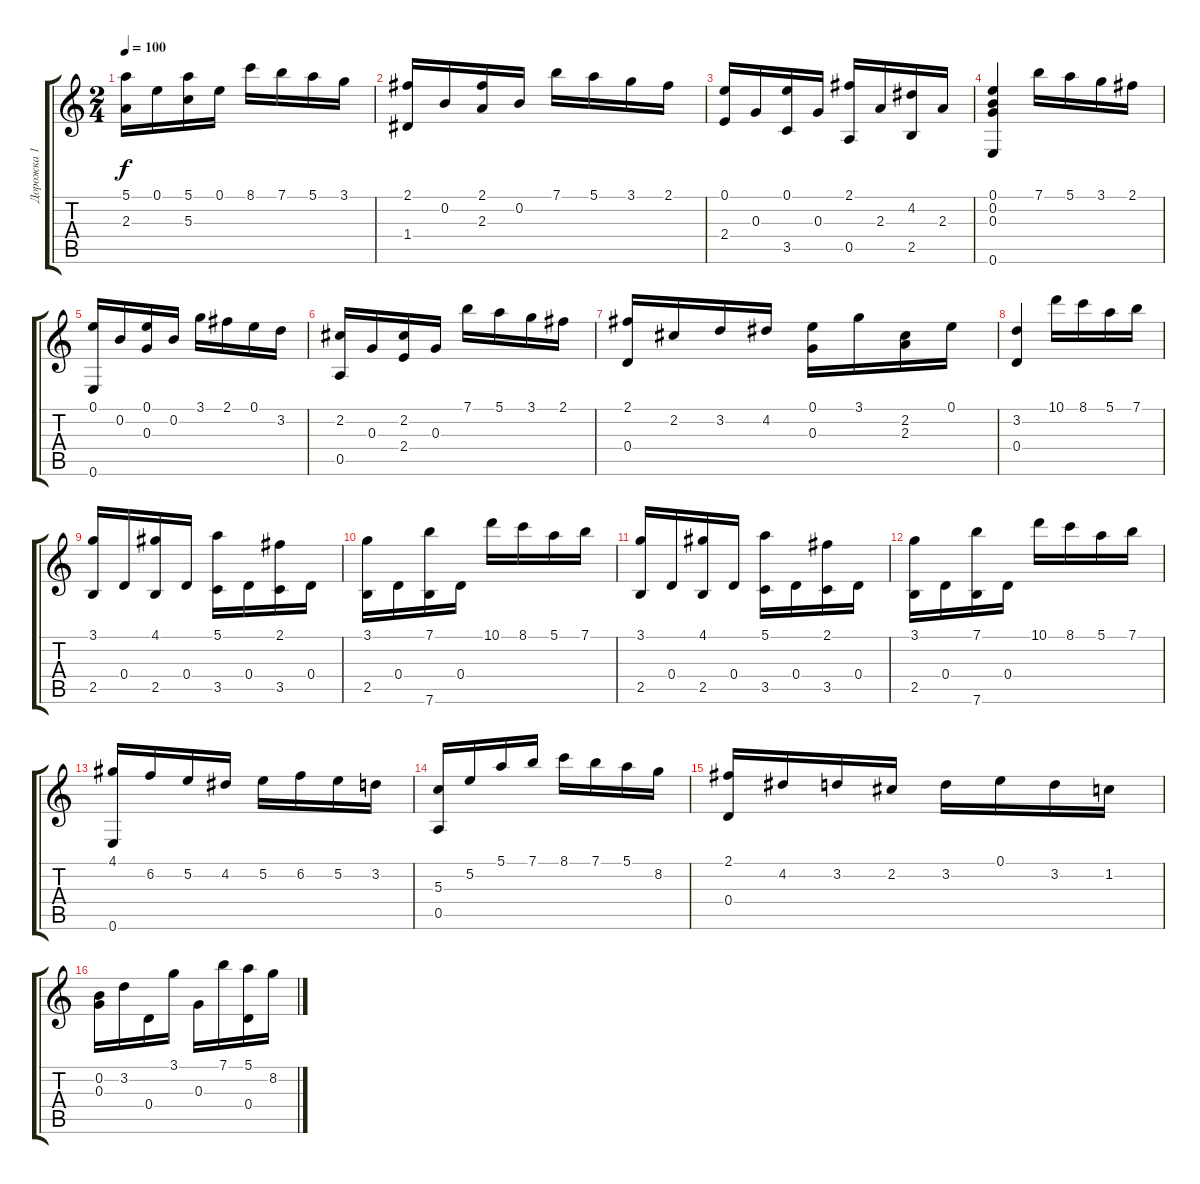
\track ("Дорожка 1" "Дорожка 1") {instrument acousticguitarnylon}
\staff {score tabs}
\tuning (E4 B3 G3 D3 A2 E2) {hide}
\ts (2 4)
\tempo 100
\clef g2
\ks c
(5.1 2.3).16{dy f} 0.1.16 (5.1 5.3).16 0.1.16 8.1.16 7.1.16 5.1.16 3.1.16 |
(2.1 1.4).16 0.2.16 (2.1 2.3).16 0.2.16 7.1.16 5.1.16 3.1.16 2.1.16 |
(0.1 2.4).16 0.3.16 (0.1 3.5).16 0.3.16 (2.1 0.5).16 2.3.16 (4.2 2.5).16 2.3.16 |
(0.1 0.2 0.3 0.6).4 7.1.16 5.1.16 3.1.16 2.1.16 |
(0.1 0.6).16 0.2.16 (0.1 0.3).16 0.2.16 3.1.16 2.1.16 0.1.16 3.2.16 |
(2.2 0.5).16 0.3.16 (2.2 2.4).16 0.3.16 7.1.16 5.1.16 3.1.16 2.1.16 |
(2.1 0.4).16 2.2.16 3.2.16 4.2.16 (0.1 0.3).16 3.1.16 (2.2 2.3).16 0.1.16 |
(3.2 0.4).4 10.1.16 8.1.16 5.1.16 7.1.16 |
(3.1 2.5).16 0.4.16 (4.1 2.5).16 0.4.16 (5.1 3.5).16 0.4.16 (2.1 3.5).16 0.4.16 |
(3.1 2.5).16 0.4.16 (7.1 7.6).16 0.4.16 10.1.16 8.1.16 5.1.16 7.1.16 |
(3.1 2.5).16 0.4.16 (4.1 2.5).16 0.4.16 (5.1 3.5).16 0.4.16 (2.1 3.5).16 0.4.16 |
(3.1 2.5).16 0.4.16 (7.1 7.6).16 0.4.16 10.1.16 8.1.16 5.1.16 7.1.16 |
(4.1 0.6).16 6.2.16 5.2.16 4.2.16 5.2.16 6.2.16 5.2.16 3.2.16 |
(5.3 0.5).16 5.2.16 5.1.16 7.1.16 8.1.16 7.1.16 5.1.16 8.2.16 |
(2.1 0.4).16 4.2.16 3.2.16 2.2.16 3.2.16 0.1.16 3.2.16 1.2.16 |
(0.2 0.3).16 3.2.16 0.4.16 3.1.16 0.3.16 7.1.16 (5.1 0.4).16 8.2.16
